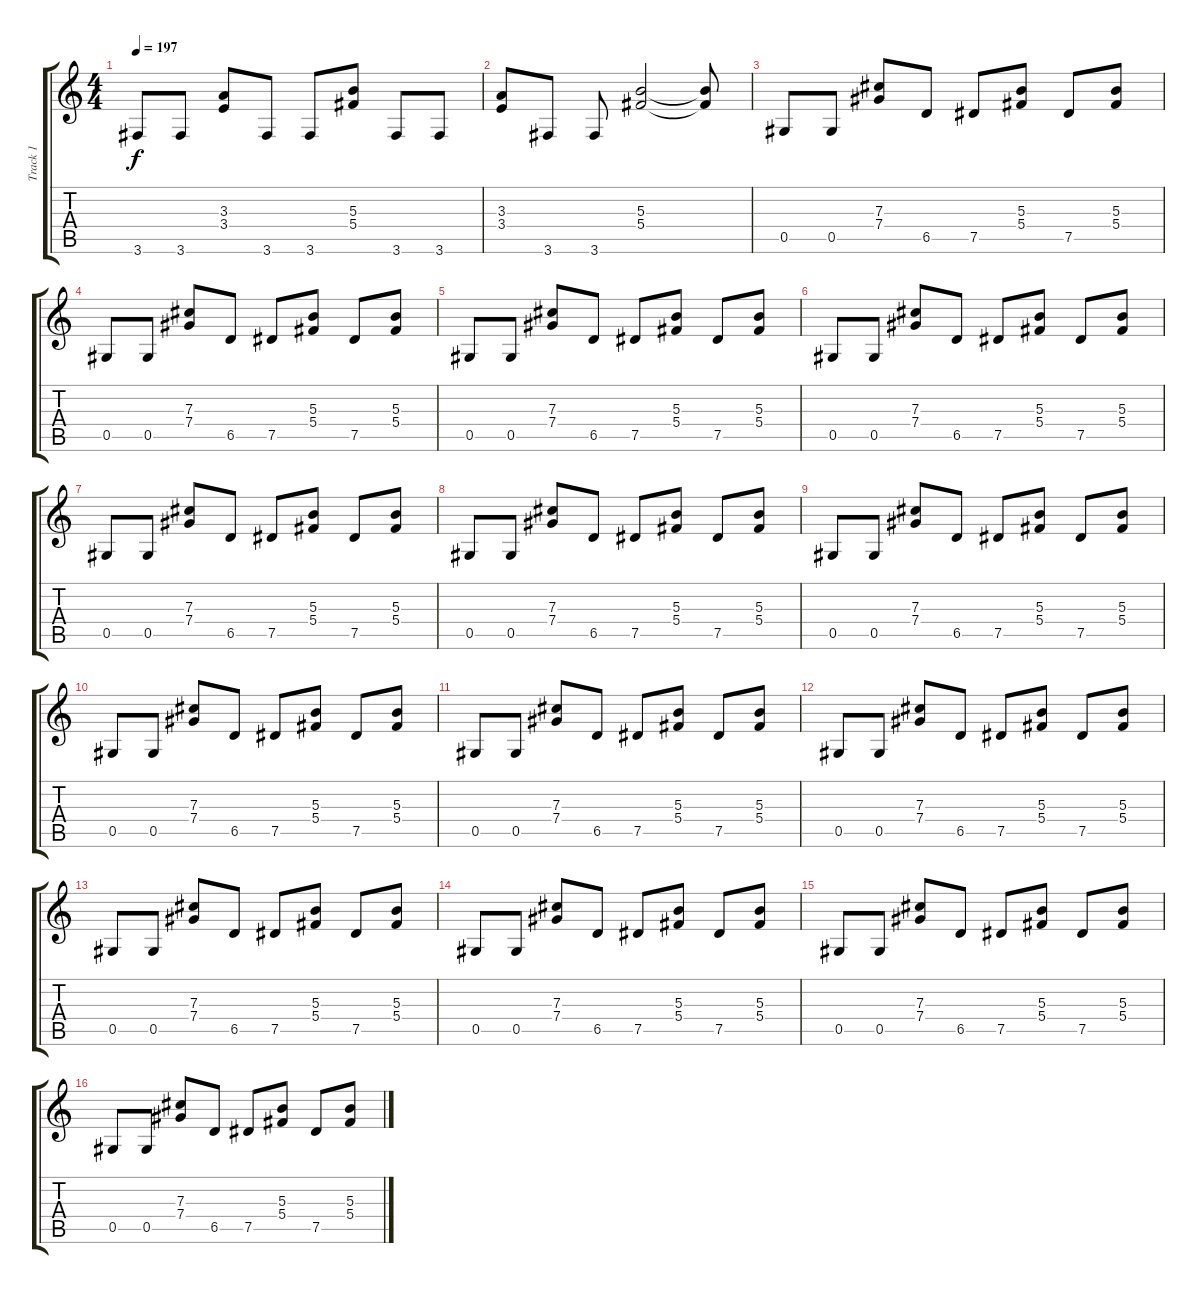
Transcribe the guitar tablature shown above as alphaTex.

\track ("Track 1" "Track 1") {instrument distortionguitar}
\staff {score tabs}
\tuning (Eb4 Bb3 Gb3 Db3 Ab2 Eb2) {hide}
\ts (4 4)
\tempo 197
\clef g2
\ks c
3.6.8{dy f} 3.6.8 (3.3 3.4).8 3.6.8 3.6.8 (5.3 5.4).8 3.6.8 3.6.8 |
(3.3 3.4).8 3.6.8 3.6.8 (5.3 5.4).2 (5.3{t} 5.4{t}).8 |
0.5.8 0.5.8 (7.3 7.4).8 6.5.8 7.5.8 (5.3 5.4).8 7.5.8 (5.3 5.4).8 |
0.5.8 0.5.8 (7.3 7.4).8 6.5.8 7.5.8 (5.3 5.4).8 7.5.8 (5.3 5.4).8 |
0.5.8 0.5.8 (7.3 7.4).8 6.5.8 7.5.8 (5.3 5.4).8 7.5.8 (5.3 5.4).8 |
0.5.8 0.5.8 (7.3 7.4).8 6.5.8 7.5.8 (5.3 5.4).8 7.5.8 (5.3 5.4).8 |
0.5.8 0.5.8 (7.3 7.4).8 6.5.8 7.5.8 (5.3 5.4).8 7.5.8 (5.3 5.4).8 |
0.5.8 0.5.8 (7.3 7.4).8 6.5.8 7.5.8 (5.3 5.4).8 7.5.8 (5.3 5.4).8 |
0.5.8 0.5.8 (7.3 7.4).8 6.5.8 7.5.8 (5.3 5.4).8 7.5.8 (5.3 5.4).8 |
0.5.8 0.5.8 (7.3 7.4).8 6.5.8 7.5.8 (5.3 5.4).8 7.5.8 (5.3 5.4).8 |
0.5.8 0.5.8 (7.3 7.4).8 6.5.8 7.5.8 (5.3 5.4).8 7.5.8 (5.3 5.4).8 |
0.5.8 0.5.8 (7.3 7.4).8 6.5.8 7.5.8 (5.3 5.4).8 7.5.8 (5.3 5.4).8 |
0.5.8 0.5.8 (7.3 7.4).8 6.5.8 7.5.8 (5.3 5.4).8 7.5.8 (5.3 5.4).8 |
0.5.8 0.5.8 (7.3 7.4).8 6.5.8 7.5.8 (5.3 5.4).8 7.5.8 (5.3 5.4).8 |
0.5.8 0.5.8 (7.3 7.4).8 6.5.8 7.5.8 (5.3 5.4).8 7.5.8 (5.3 5.4).8 |
0.5.8 0.5.8 (7.3 7.4).8 6.5.8 7.5.8 (5.3 5.4).8 7.5.8 (5.3 5.4).8
